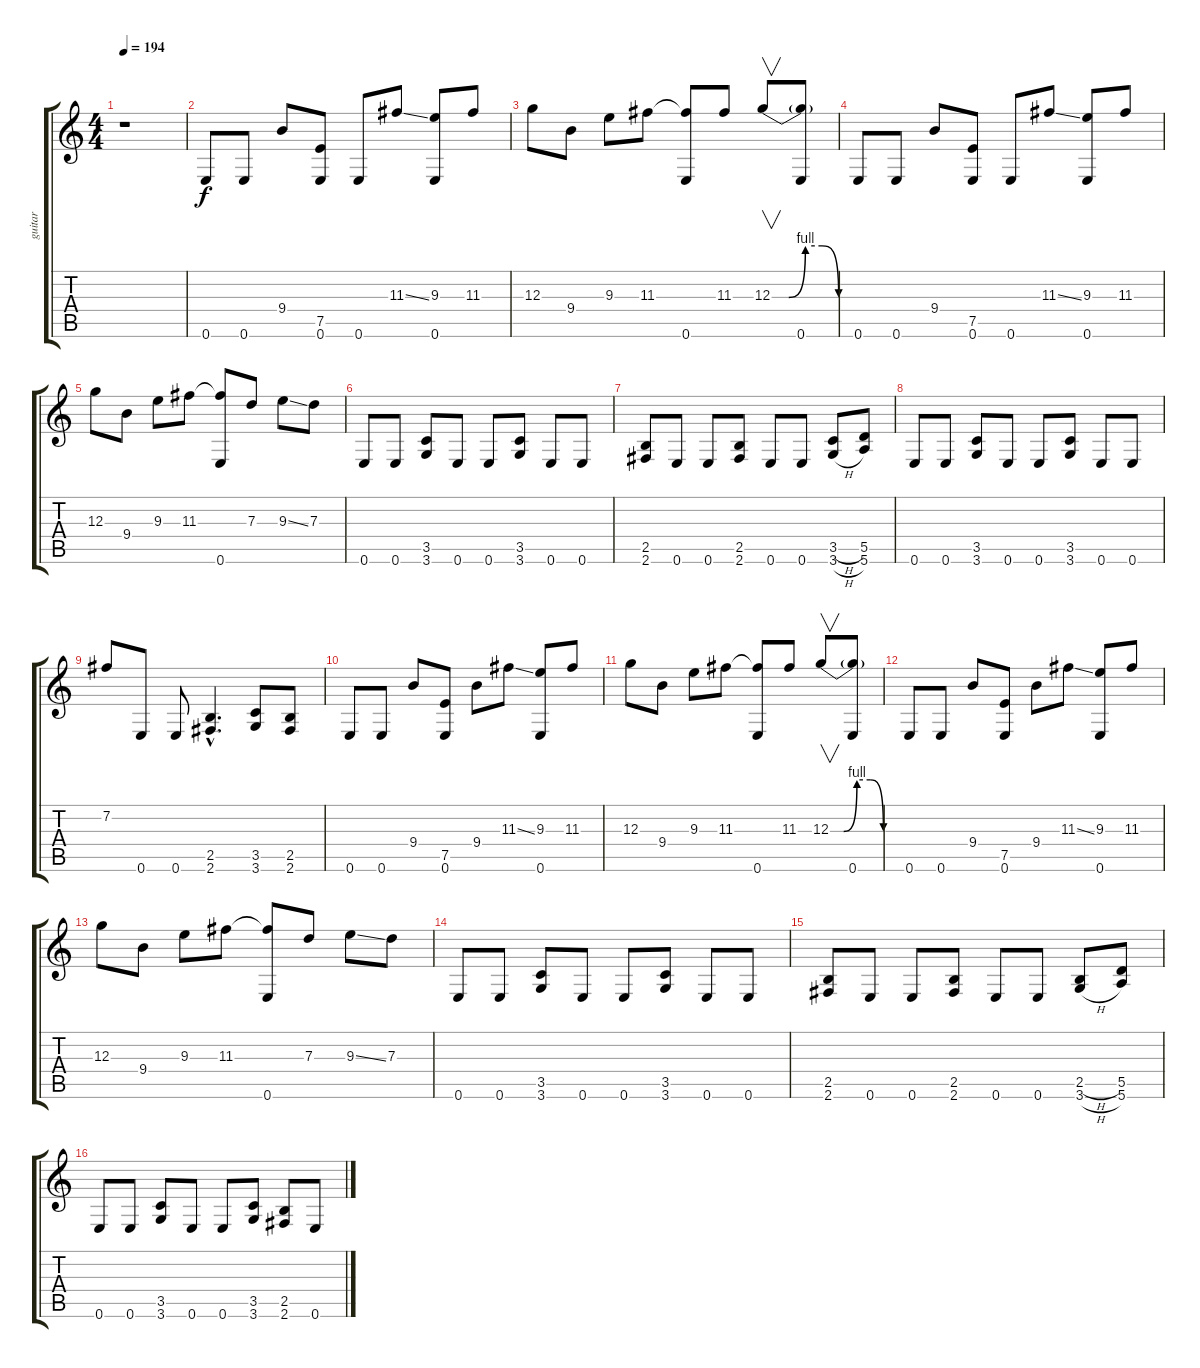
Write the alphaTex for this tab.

\track ("guitar" "guitar") {instrument overdrivenguitar}
\staff {score tabs}
\tuning (E4 B3 G3 D3 A2 E2) {hide}
\ts (4 4)
\tempo 194
\clef g2
\ks c
r.1{dy f} |
0.6.8 0.6.8 9.4.8 (7.5 0.6).8 0.6.8 11.3{ss}.8 (9.3 0.6).8 11.3.8 |
12.3.8 9.4.8 9.3.8 11.3.8 (11.3{t} 0.6).8 11.3.8 12.3{be (custom 0 0 15 0 30 4 45 4 60 0)}.8{v} (12.3{t} 0.6).8 |
0.6.8 0.6.8 9.4.8 (7.5 0.6).8 0.6.8 11.3{ss}.8 (9.3 0.6).8 11.3.8 |
12.3.8 9.4.8 9.3.8 11.3.8 (11.3{t} 0.6).8 7.3.8 9.3{ss}.8 7.3.8 |
0.6.8 0.6.8 (3.5 3.6).8 0.6.8 0.6.8 (3.5 3.6).8 0.6.8 0.6.8 |
(2.5 2.6).8 0.6.8 0.6.8 (2.5 2.6).8 0.6.8 0.6.8 (3.5{h} 3.6{h}).8 (5.5 5.6).8 |
0.6.8 0.6.8 (3.5 3.6).8 0.6.8 0.6.8 (3.5 3.6).8 0.6.8 0.6.8 |
7.2.8 0.6.8 0.6.8 (2.5{hac} 2.6{hac}).4{d} (3.5 3.6).8 (2.5 2.6).8 |
0.6.8 0.6.8 9.4.8 (7.5 0.6).8 9.4.8 11.3{ss}.8 (9.3 0.6).8 11.3.8 |
12.3.8 9.4.8 9.3.8 11.3.8 (11.3{t} 0.6).8 11.3.8 12.3{be (custom 0 0 15 0 30 4 45 4 60 0)}.8{v} (12.3{t} 0.6).8 |
0.6.8 0.6.8 9.4.8 (7.5 0.6).8 9.4.8 11.3{ss}.8 (9.3 0.6).8 11.3.8 |
12.3.8 9.4.8 9.3.8 11.3.8 (11.3{t} 0.6).8 7.3.8 9.3{ss}.8 7.3.8 |
0.6.8 0.6.8 (3.5 3.6).8 0.6.8 0.6.8 (3.5 3.6).8 0.6.8 0.6.8 |
(2.5 2.6).8 0.6.8 0.6.8 (2.5 2.6).8 0.6.8 0.6.8 (2.5{h} 3.6{h}).8 (5.5 5.6).8 |
0.6.8 0.6.8 (3.5 3.6).8 0.6.8 0.6.8 (3.5 3.6).8 (2.5 2.6).8 0.6.8
